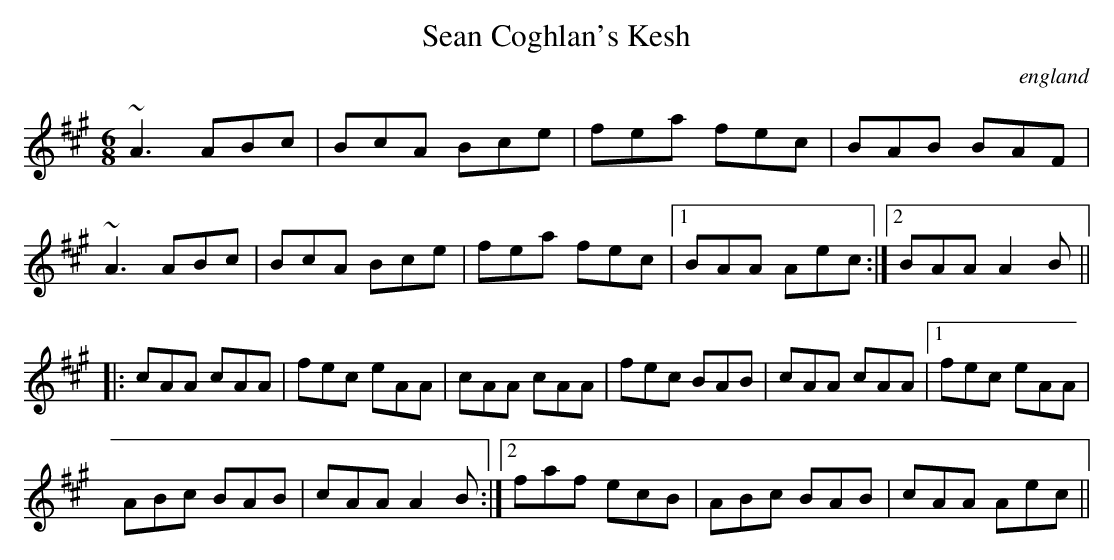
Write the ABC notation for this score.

X:1
T:Sean Coghlan's Kesh
O:england
M:6/8
K:A
~A3 ABc|BcA Bce|fea fec|BAB BAF|
~A3 ABc|BcA Bce|fea fec|1 BAA Aec:|2 BAA A2B||
|:cAA cAA|fec eAA|cAA cAA|fec BAB|cAA cAA|1 fec eAA|
ABc BAB|cAA A2B:|2 faf ecB|ABc BAB|cAA Aec||
